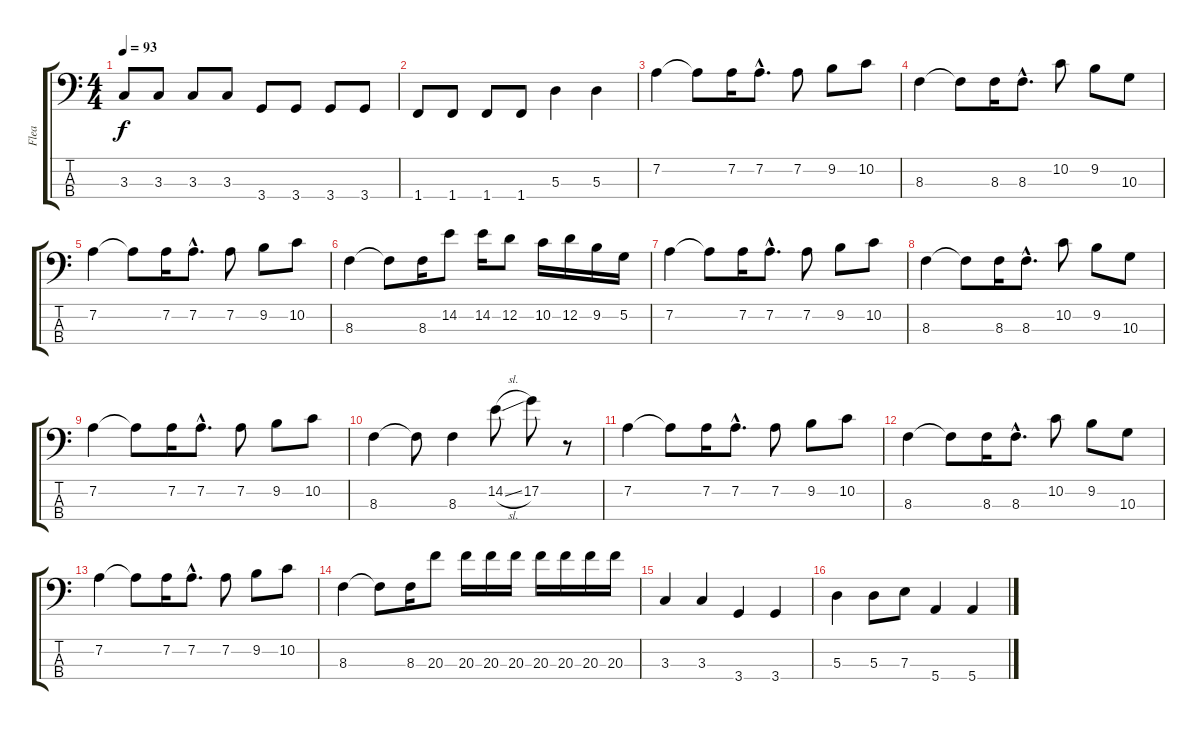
\track ("Flea" "Flea") {instrument electricbassfinger}
\staff {score tabs}
\tuning (G2 D2 A1 E1) {hide}
\ts (4 4)
\tempo 93
\clef f4
\ks c
3.3.8{dy f} 3.3.8 3.3.8 3.3.8 3.4.8 3.4.8 3.4.8 3.4.8 |
1.4.8 1.4.8 1.4.8 1.4.8 5.3.4 5.3.4 |
7.2.4{instrument electricbassfinger} 7.2{t}.8 7.2.16 7.2{hac}.8{d} 7.2.8 9.2.8 10.2.8 |
8.3.4 8.3{t}.8 8.3.16 8.3{hac}.8{d} 10.2.8 9.2.8 10.3.8 |
7.2.4 7.2{t}.8 7.2.16 7.2{hac}.8{d} 7.2.8 9.2.8 10.2.8 |
8.3.4 8.3{t}.8 8.3.16 14.2.8 14.2.16 12.2.8 10.2.16 12.2.16 9.2.16 5.2.16 |
7.2.4{instrument electricbassfinger} 7.2{t}.8 7.2.16 7.2{hac}.8{d} 7.2.8 9.2.8 10.2.8 |
8.3.4 8.3{t}.8 8.3.16 8.3{hac}.8{d} 10.2.8 9.2.8 10.3.8 |
7.2.4 7.2{t}.8 7.2.16 7.2{hac}.8{d} 7.2.8 9.2.8 10.2.8 |
8.3.4 8.3{t}.8 8.3.4 14.2{sl}.8 17.2.8 r.8 |
7.2.4{instrument electricbassfinger} 7.2{t}.8 7.2.16 7.2{hac}.8{d} 7.2.8 9.2.8 10.2.8 |
8.3.4 8.3{t}.8 8.3.16 8.3{hac}.8{d} 10.2.8 9.2.8 10.3.8 |
7.2.4{instrument electricbassfinger} 7.2{t}.8 7.2.16 7.2{hac}.8{d} 7.2.8 9.2.8 10.2.8 |
8.3.4 8.3{t}.8 8.3.16 20.3.8 20.3.16 20.3.16 20.3.16 20.3.16 20.3.16 20.3.16 20.3.16 |
3.3.4{instrument electricbassfinger} 3.3.4 3.4.4 3.4.4 |
5.3.4 5.3.8 7.3.8 5.4.4 5.4.4
